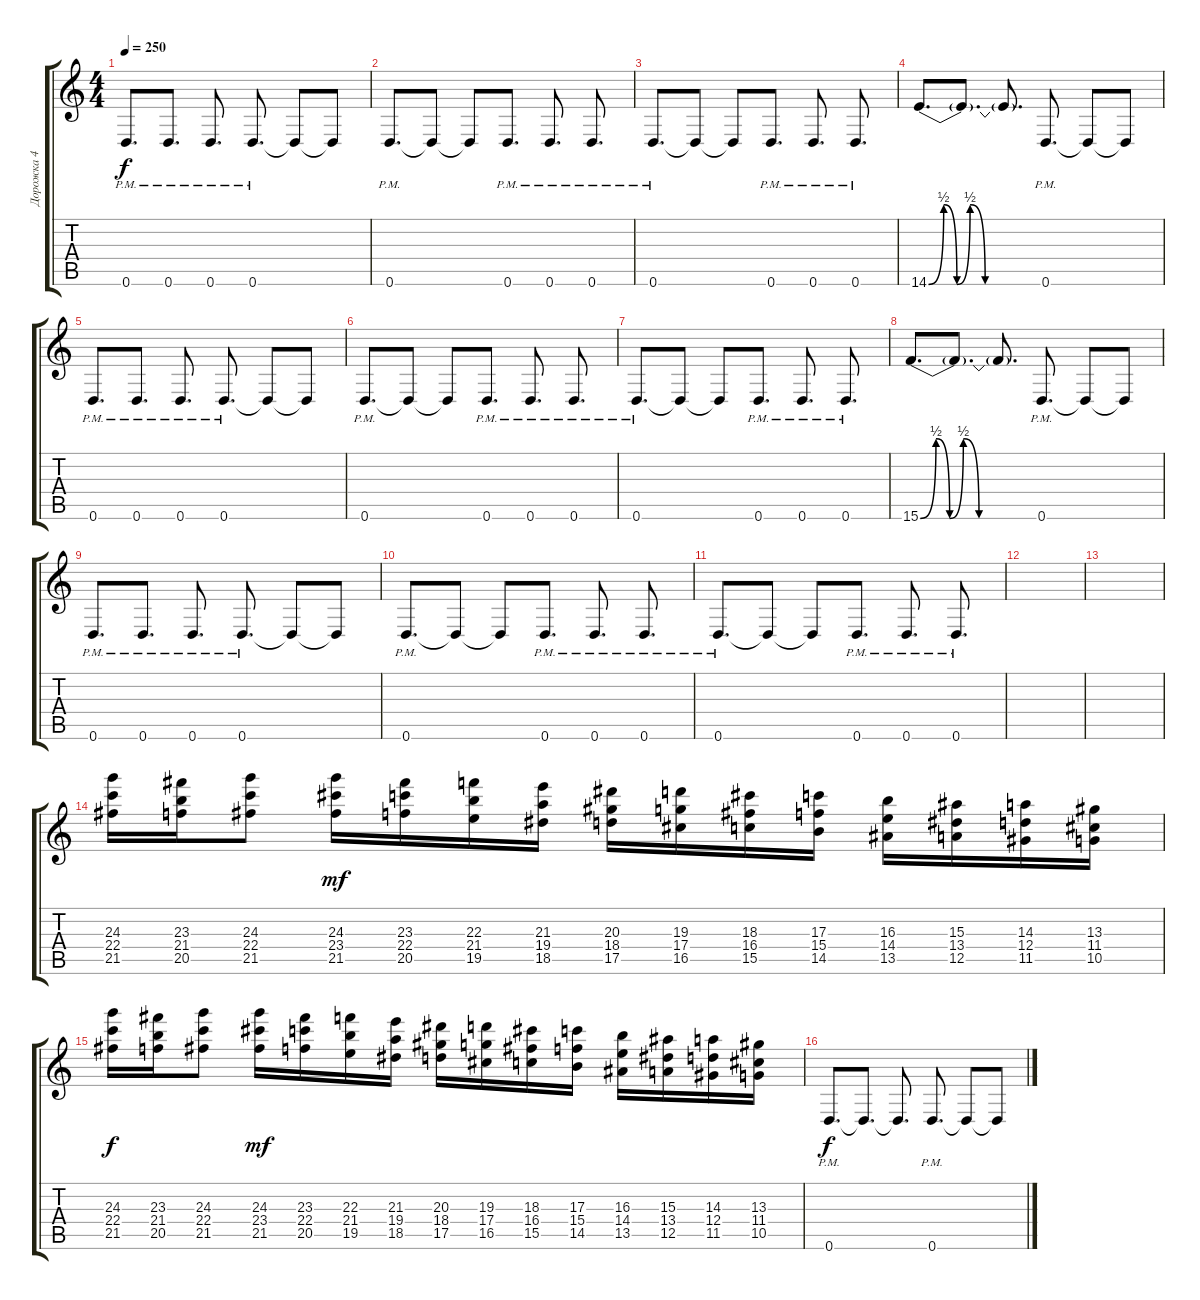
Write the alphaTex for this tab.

\track ("Дорожка 4" "Дорожка 4") {instrument distortionguitar}
\staff {score tabs}
\tuning (E4 B3 G3 D3 A2 D2) {hide}
\ts (4 4)
\tempo 250
\clef g2
\ks c
0.6{pm}.8{d dy f} 0.6{pm}.8{d} 0.6{pm}.8{d} 0.6{pm}.8{d} 0.6{t}.8 0.6{t}.8 |
0.6{pm}.8{d} 0.6{t}.8 0.6{t}.8 0.6{pm}.8{d} 0.6{pm}.8{d} 0.6{pm}.8{d} |
0.6{pm}.8{d} 0.6{t}.8 0.6{t}.8 0.6{pm}.8{d} 0.6{pm}.8{d} 0.6{pm}.8{d} |
14.6{be (custom 0 0 8 2 15 0 22 2 30 0 60 0)}.8{d} 14.6{t}.8{d} 14.6{t}.8{d} 0.6{pm}.8{d} 0.6{t}.8 0.6{t}.8 |
0.6{pm}.8{d} 0.6{pm}.8{d} 0.6{pm}.8{d} 0.6{pm}.8{d} 0.6{t}.8 0.6{t}.8 |
0.6{pm}.8{d} 0.6{t}.8 0.6{t}.8 0.6{pm}.8{d} 0.6{pm}.8{d} 0.6{pm}.8{d} |
0.6{pm}.8{d} 0.6{t}.8 0.6{t}.8 0.6{pm}.8{d} 0.6{pm}.8{d} 0.6{pm}.8{d} |
15.6{be (custom 0 0 8 2 15 0 22 2 30 0 60 0)}.8{d} 15.6{t}.8{d} 15.6{t}.8{d} 0.6{pm}.8{d} 0.6{t}.8 0.6{t}.8 |
0.6{pm}.8{d} 0.6{pm}.8{d} 0.6{pm}.8{d} 0.6{pm}.8{d} 0.6{t}.8 0.6{t}.8 |
0.6{pm}.8{d} 0.6{t}.8 0.6{t}.8 0.6{pm}.8{d} 0.6{pm}.8{d} 0.6{pm}.8{d} |
0.6{pm}.8{d} 0.6{t}.8 0.6{t}.8 0.6{pm}.8{d} 0.6{pm}.8{d} 0.6{pm}.8{d} |
|
|
(24.3 22.4 21.5).16{instrument guitarfretnoise} (23.3 21.4 20.5).16 (24.3 22.4 21.5).8 (24.3 23.4 21.5).16{dy mf} (23.3 22.4 20.5).16 (22.3 21.4 19.5).16 (21.3 19.4 18.5).16 (20.3 18.4 17.5).16 (19.3 17.4 16.5).16 (18.3 16.4 15.5).16 (17.3 15.4 14.5).16 (16.3 14.4 13.5).16 (15.3 13.4 12.5).16 (14.3 12.4 11.5).16 (13.3 11.4 10.5).16 |
(24.3 22.4 21.5).16{dy f instrument guitarfretnoise} (23.3 21.4 20.5).16 (24.3 22.4 21.5).8 (24.3 23.4 21.5).16{dy mf} (23.3 22.4 20.5).16 (22.3 21.4 19.5).16 (21.3 19.4 18.5).16 (20.3 18.4 17.5).16 (19.3 17.4 16.5).16 (18.3 16.4 15.5).16 (17.3 15.4 14.5).16 (16.3 14.4 13.5).16 (15.3 13.4 12.5).16 (14.3 12.4 11.5).16 (13.3 11.4 10.5).16 |
0.6{pm}.8{d dy f instrument distortionguitar} 0.6{t}.8{d} 0.6{t}.8{d} 0.6{pm}.8{d} 0.6{t}.8 0.6{t}.8
